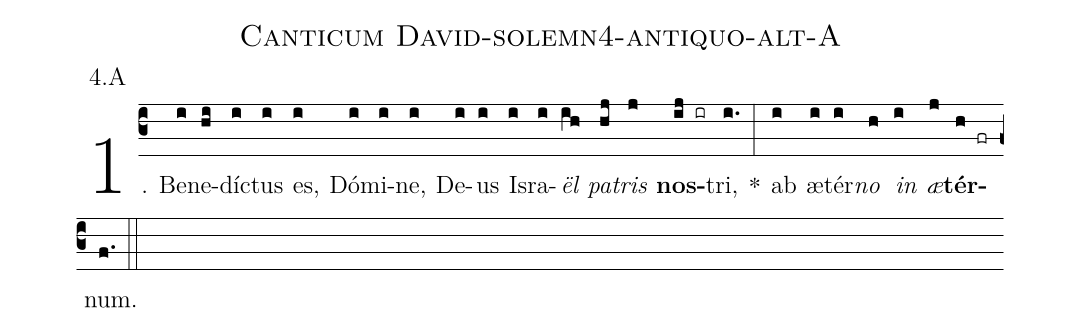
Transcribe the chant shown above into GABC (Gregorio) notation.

name: Canticum David-solemn4-antiquo-alt-A;
annotation: 4.A;
%%
(c3)1. Be(i)ne(hi)díc(i)tus(i) es,(i) Dó(i)mi(i)ne,(i) De(i)us(i) Is(i)ra(i)<i>ël</i>(ih) <i>pa</i>(hj)<i>tris</i>(j) <b>nos</b>(ij ir)tri,(i.) *(:) ab(i) æ(i)tér(i)<i>no</i>(h) <i>in</i>(i) <i>æ</i>(j)<b>tér</b>(h fr)num.(f.) (::)
